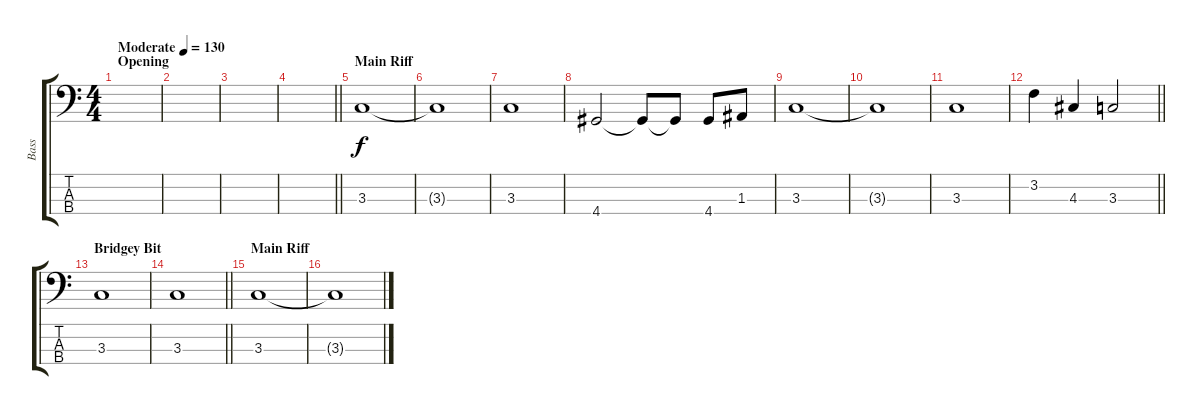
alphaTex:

\track ("Bass" "Bass") {instrument electricbassfinger}
\staff {score tabs}
\tuning (G2 D2 A1 E1) {hide}
\ts (4 4)
\section ("" "Opening")
\tempo (130 "Moderate")
\clef f4
\ks c
|
|
|
\barLineRight lightlight
|
\section ("" "Main Riff")
3.3.1 |
3.3{t}.1 |
3.3.1 |
4.4.2 4.4{t}.8 4.4{t}.8 4.4.8 1.3.8 |
3.3.1 |
3.3{t}.1 |
3.3.1 |
\barLineRight lightlight
3.2.4 4.3.4 3.3.2 |
\section ("" "Bridgey Bit")
3.3.1 |
\barLineRight lightlight
3.3.1 |
\section ("" "Main Riff")
3.3.1 |
3.3{t}.1
